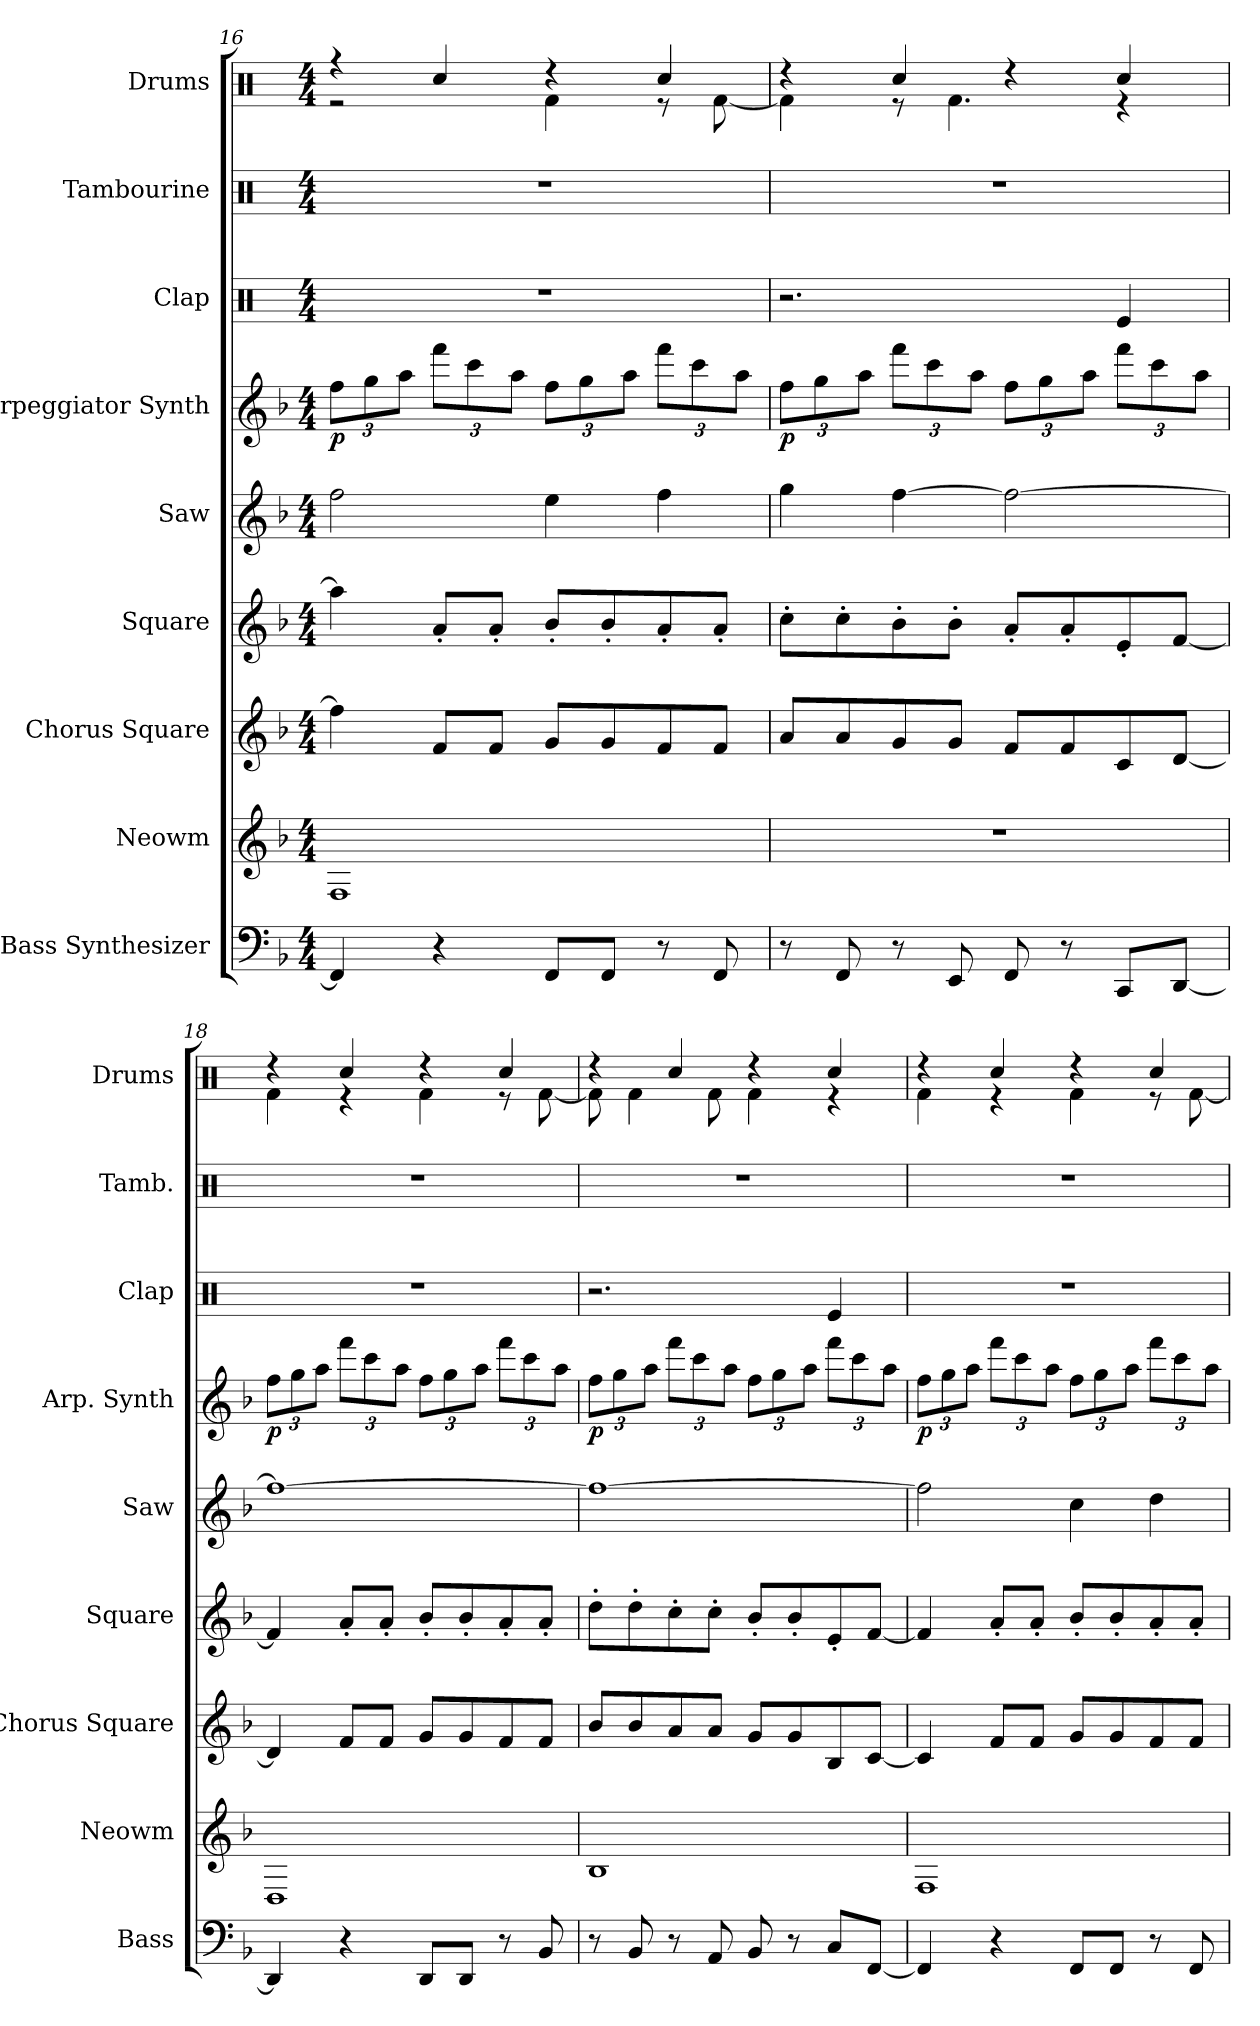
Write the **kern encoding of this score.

**kern	**kern	**kern	**kern	**kern	**kern	**dynam	**kern	**kern	**kern
*part9	*part8	*part7	*part6	*part5	*part4	*part4	*part3	*part2	*part1
*staff9	*staff8	*staff7	*staff6	*staff5	*staff4	*staff4	*staff3	*staff2	*staff1
*I"Bass Synthesizer	*I"Neowm	*I"Chorus Square	*I"Square	*I"Saw	*I"Arpeggiator Synth	*	*I"Clap	*I"Tambourine	*I"Drums
*I'Bass	*I'Neowm	*I'Chorus Square	*I'Square	*I'Saw	*I'Arp. Synth	*	*I'Clap	*I'Tamb.	*I'Drums
!!LO:LB:g=z
*clefF4	*clefG2	*clefG2	*clefG2	*clefG2	*clefG2	*	*clefX	*clefX	*clefX
*k[b-]	*k[b-]	*k[b-]	*k[b-]	*k[b-]	*k[b-]	*	*k[]	*k[]	*k[]
*M4/4	*M4/4	*M4/4	*M4/4	*M4/4	*M4/4	*	*M4/4	*M4/4	*M4/4
*	*	*	*	*	*Xbrackettup	*	*	*	*
=16	=16	=16	=16	=16	=16	=16	=16	=16	=16
*	*	*	*	*	*	*	*	*	*^
!	!	!	!	!	!	!LO:DY:b	!	!	!	!
4FF/]	1F	4ff\]	4aa\]	2ff\	12ff\L	p	1r	1r	4r	2r
.	.	.	.	.	12gg\	.	.	.	.	.
.	.	.	.	.	12aa\J	.	.	.	.	.
4r	.	8f/L	8a'/L	.	12fff\L	.	.	.	4Rcc/	.
.	.	.	.	.	12ccc\	.	.	.	.	.
.	.	8f/J	8a'/J	.	.	.	.	.	.	.
.	.	.	.	.	12aa\J	.	.	.	.	.
8FF/L	.	8g/L	8b-'/L	4ee\	12ff\L	.	.	.	4r	4Rf\
.	.	.	.	.	12gg\	.	.	.	.	.
8FF/J	.	8g/	8b-'/	.	.	.	.	.	.	.
.	.	.	.	.	12aa\J	.	.	.	.	.
8r	.	8f/	8a'/	4ff\	12fff\L	.	.	.	4Rcc/	8r
.	.	.	.	.	12ccc\	.	.	.	.	.
8FF/	.	8f/J	8a'/J	.	.	.	.	.	.	[8Rf\
.	.	.	.	.	12aa\J	.	.	.	.	.
=17	=17	=17	=17	=17	=17	=17	=17	=17	=17	=17
!	!	!	!	!	!	!LO:DY:b	!	!	!	!
8r	1r	8a/L	8cc'\L	4gg\	12ff\L	p	2.r	1r	4r	4Rf\]
.	.	.	.	.	12gg\	.	.	.	.	.
8FF/	.	8a/	8cc'\	.	.	.	.	.	.	.
.	.	.	.	.	12aa\J	.	.	.	.	.
8r	.	8g/	8b-'\	[4ff\	12fff\L	.	.	.	4Rcc/	8r
.	.	.	.	.	12ccc\	.	.	.	.	.
8EE/	.	8g/J	8b-'\J	.	.	.	.	.	.	4.Rf\
.	.	.	.	.	12aa\J	.	.	.	.	.
8FF/	.	8f/L	8a'/L	2ff\_	12ff\L	.	.	.	4r	.
.	.	.	.	.	12gg\	.	.	.	.	.
8r	.	8f/	8a'/	.	.	.	.	.	.	.
.	.	.	.	.	12aa\J	.	.	.	.	.
8CC/L	.	8c/	8e'/	.	12fff\L	.	4Re/	.	4Rcc/	4r
.	.	.	.	.	12ccc\	.	.	.	.	.
[8DD/J	.	[8d/J	[8f/J	.	.	.	.	.	.	.
.	.	.	.	.	12aa\J	.	.	.	.	.
=18	=18	=18	=18	=18	=18	=18	=18	=18	=18	=18
!	!	!	!	!	!	!LO:DY:b	!	!	!	!
4DD/]	1D	4d/]	4f/]	1ff_	12ff\L	p	1r	1r	4r	4Rf\
.	.	.	.	.	12gg\	.	.	.	.	.
.	.	.	.	.	12aa\J	.	.	.	.	.
4r	.	8f/L	8a'/L	.	12fff\L	.	.	.	4Rcc/	4r
.	.	.	.	.	12ccc\	.	.	.	.	.
.	.	8f/J	8a'/J	.	.	.	.	.	.	.
.	.	.	.	.	12aa\J	.	.	.	.	.
8DD/L	.	8g/L	8b-'/L	.	12ff\L	.	.	.	4r	4Rf\
.	.	.	.	.	12gg\	.	.	.	.	.
8DD/J	.	8g/	8b-'/	.	.	.	.	.	.	.
.	.	.	.	.	12aa\J	.	.	.	.	.
8r	.	8f/	8a'/	.	12fff\L	.	.	.	4Rcc/	8r
.	.	.	.	.	12ccc\	.	.	.	.	.
8BB-/	.	8f/J	8a'/J	.	.	.	.	.	.	[8Rf\
.	.	.	.	.	12aa\J	.	.	.	.	.
=19	=19	=19	=19	=19	=19	=19	=19	=19	=19	=19
!	!	!	!	!	!	!LO:DY:b	!	!	!	!
8r	1B-	8b-/L	8dd'\L	1ff_	12ff\L	p	2.r	1r	4r	8Rf\]
.	.	.	.	.	12gg\	.	.	.	.	.
8BB-/	.	8b-/	8dd'\	.	.	.	.	.	.	4Rf\
.	.	.	.	.	12aa\J	.	.	.	.	.
8r	.	8a/	8cc'\	.	12fff\L	.	.	.	4Rcc/	.
.	.	.	.	.	12ccc\	.	.	.	.	.
8AA/	.	8a/J	8cc'\J	.	.	.	.	.	.	8Rf\
.	.	.	.	.	12aa\J	.	.	.	.	.
8BB-/	.	8g/L	8b-'/L	.	12ff\L	.	.	.	4r	4Rf\
.	.	.	.	.	12gg\	.	.	.	.	.
8r	.	8g/	8b-'/	.	.	.	.	.	.	.
.	.	.	.	.	12aa\J	.	.	.	.	.
8C/L	.	8B-/	8e'/	.	12fff\L	.	4Re/	.	4Rcc/	4r
.	.	.	.	.	12ccc\	.	.	.	.	.
[8FF/J	.	[8c/J	[8f/J	.	.	.	.	.	.	.
.	.	.	.	.	12aa\J	.	.	.	.	.
!!LO:PB:g=z	!!
=20	=20	=20	=20	=20	=20	=20	=20	=20	=20	=20
!	!	!	!	!	!	!LO:DY:b	!	!	!	!
4FF/]	1F	4c/]	4f/]	2ff\]	12ff\L	p	1r	1r	4r	4Rf\
.	.	.	.	.	12gg\	.	.	.	.	.
.	.	.	.	.	12aa\J	.	.	.	.	.
4r	.	8f/L	8a'/L	.	12fff\L	.	.	.	4Rcc/	4r
.	.	.	.	.	12ccc\	.	.	.	.	.
.	.	8f/J	8a'/J	.	.	.	.	.	.	.
.	.	.	.	.	12aa\J	.	.	.	.	.
8FF/L	.	8g/L	8b-'/L	4cc\	12ff\L	.	.	.	4r	4Rf\
.	.	.	.	.	12gg\	.	.	.	.	.
8FF/J	.	8g/	8b-'/	.	.	.	.	.	.	.
.	.	.	.	.	12aa\J	.	.	.	.	.
8r	.	8f/	8a'/	4dd\	12fff\L	.	.	.	4Rcc/	8r
.	.	.	.	.	12ccc\	.	.	.	.	.
8FF/	.	8f/J	8a'/J	.	.	.	.	.	.	[8Rf\
.	.	.	.	.	12aa\J	.	.	.	.	.
*	*	*	*	*	*	*	*	*	*v	*v
=	=	=	=	=	=	=	=	=	=
*-	*-	*-	*-	*-	*-	*-	*-	*-	*-
